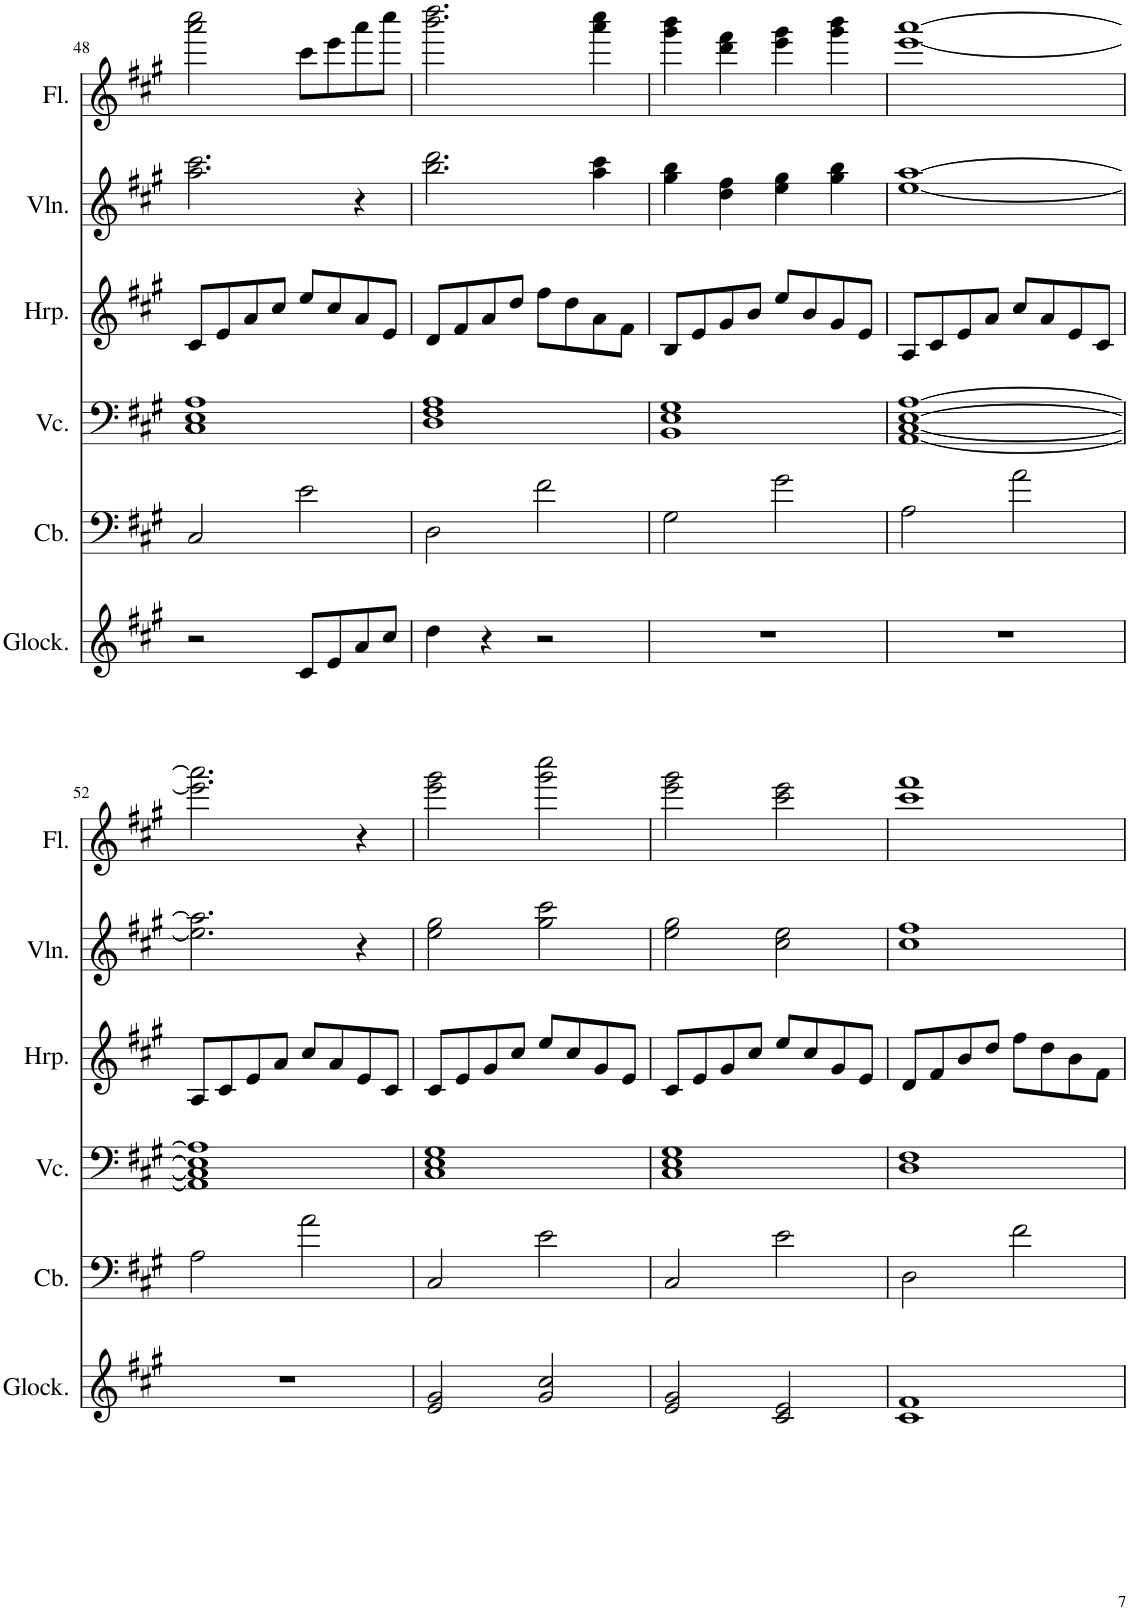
**kern	**kern	**kern	**kern	**kern	**kern
*part6	*part5	*part4	*part3	*part2	*part1
*staff6	*staff5	*staff4	*staff3	*staff2	*staff1
*I"グロッケンシュピール	*I"コントラバス	*I"チェロ	*I"ハープ	*I"ヴァイオリン	*I"フルート
!!LO:PB:g=z
*clefG2	*clefF4	*clefF4	*clefG2	*clefG2	*clefG2
*Trd-14c-24	*Trd7c12	*	*	*	*
*k[f#c#g#]	*k[f#c#g#]	*k[f#c#g#]	*k[f#c#g#]	*k[f#c#g#]	*k[f#c#g#]
*M4/4	*M4/4	*M4/4	*M4/4	*M4/4	*M4/4
=48	=48	=48	=48	=48	=48
2r	2C#/	1C# 1E 1A	8c#/L	2.aa\ 2.ccc#\	2aaa\ 2cccc#\
.	.	.	8e/	.	.
.	.	.	8a/	.	.
.	.	.	8cc#/J	.	.
8c#/L	2e\	.	8ee/L	.	8ccc#\L
8e/	.	.	8cc#/	.	8eee\
8a/	.	.	8a/	4r	8aaa\
8cc#/J	.	.	8e/J	.	8cccc#\J
=49	=49	=49	=49	=49	=49
4dd\	2D\	1D 1F# 1A	8d/L	2.bb\ 2.ddd\	2.bbb\ 2.dddd\
.	.	.	8f#/	.	.
4r	.	.	8a/	.	.
.	.	.	8dd/J	.	.
2r	2f#\	.	8ff#\L	.	.
.	.	.	8dd\	.	.
.	.	.	8a\	4aa\ 4ccc#\	4aaa\ 4cccc#\
.	.	.	8f#\J	.	.
=50	=50	=50	=50	=50	=50
1r	2G#\	1BB 1E 1G#	8B/L	4gg#\ 4bb\	4ggg#\ 4bbb\
.	.	.	8e/	.	.
.	.	.	8g#/	4dd\ 4ff#\	4ddd\ 4fff#\
.	.	.	8b/J	.	.
.	2g#\	.	8ee/L	4ee\ 4gg#\	4eee\ 4ggg#\
.	.	.	8b/	.	.
.	.	.	8g#/	4gg#\ 4bb\	4ggg#\ 4bbb\
.	.	.	8e/J	.	.
=51	=51	=51	=51	=51	=51
1r	2A\	[1AA [1C# [1E [1A	8A/L	[1ee [1aa	[1eee [1aaa
.	.	.	8c#/	.	.
.	.	.	8e/	.	.
.	.	.	8a/J	.	.
.	2a\	.	8cc#/L	.	.
.	.	.	8a/	.	.
.	.	.	8e/	.	.
.	.	.	8c#/J	.	.
!!LO:LB:g=z
=52	=52	=52	=52	=52	=52
1r	2A\	1AA] 1C#] 1E] 1A]	8A/L	2.ee\] 2.aa\]	2.eee\] 2.aaa\]
.	.	.	8c#/	.	.
.	.	.	8e/	.	.
.	.	.	8a/J	.	.
.	2a\	.	8cc#/L	.	.
.	.	.	8a/	.	.
.	.	.	8e/	4r	4r
.	.	.	8c#/J	.	.
=53	=53	=53	=53	=53	=53
2e/ 2g#/	2C#/	1C# 1E 1G#	8c#/L	2ee\ 2gg#\	2eee\ 2ggg#\
.	.	.	8e/	.	.
.	.	.	8g#/	.	.
.	.	.	8cc#/J	.	.
2g#/ 2cc#/	2e\	.	8ee/L	2gg#\ 2ccc#\	2ggg#\ 2cccc#\
.	.	.	8cc#/	.	.
.	.	.	8g#/	.	.
.	.	.	8e/J	.	.
=54	=54	=54	=54	=54	=54
2e/ 2g#/	2C#/	1C# 1E 1G#	8c#/L	2ee\ 2gg#\	2eee\ 2ggg#\
.	.	.	8e/	.	.
.	.	.	8g#/	.	.
.	.	.	8cc#/J	.	.
2c#/ 2e/	2e\	.	8ee/L	2cc#\ 2ee\	2ccc#\ 2eee\
.	.	.	8cc#/	.	.
.	.	.	8g#/	.	.
.	.	.	8e/J	.	.
=55	=55	=55	=55	=55	=55
1c# 1f#	2D\	1D 1F#	8d/L	1cc# 1ff#	1ccc# 1fff#
.	.	.	8f#/	.	.
.	.	.	8b/	.	.
.	.	.	8dd/J	.	.
.	2f#\	.	8ff#\L	.	.
.	.	.	8dd\	.	.
.	.	.	8b\	.	.
.	.	.	8f#\J	.	.
=	=	=	=	=	=
*-	*-	*-	*-	*-	*-
